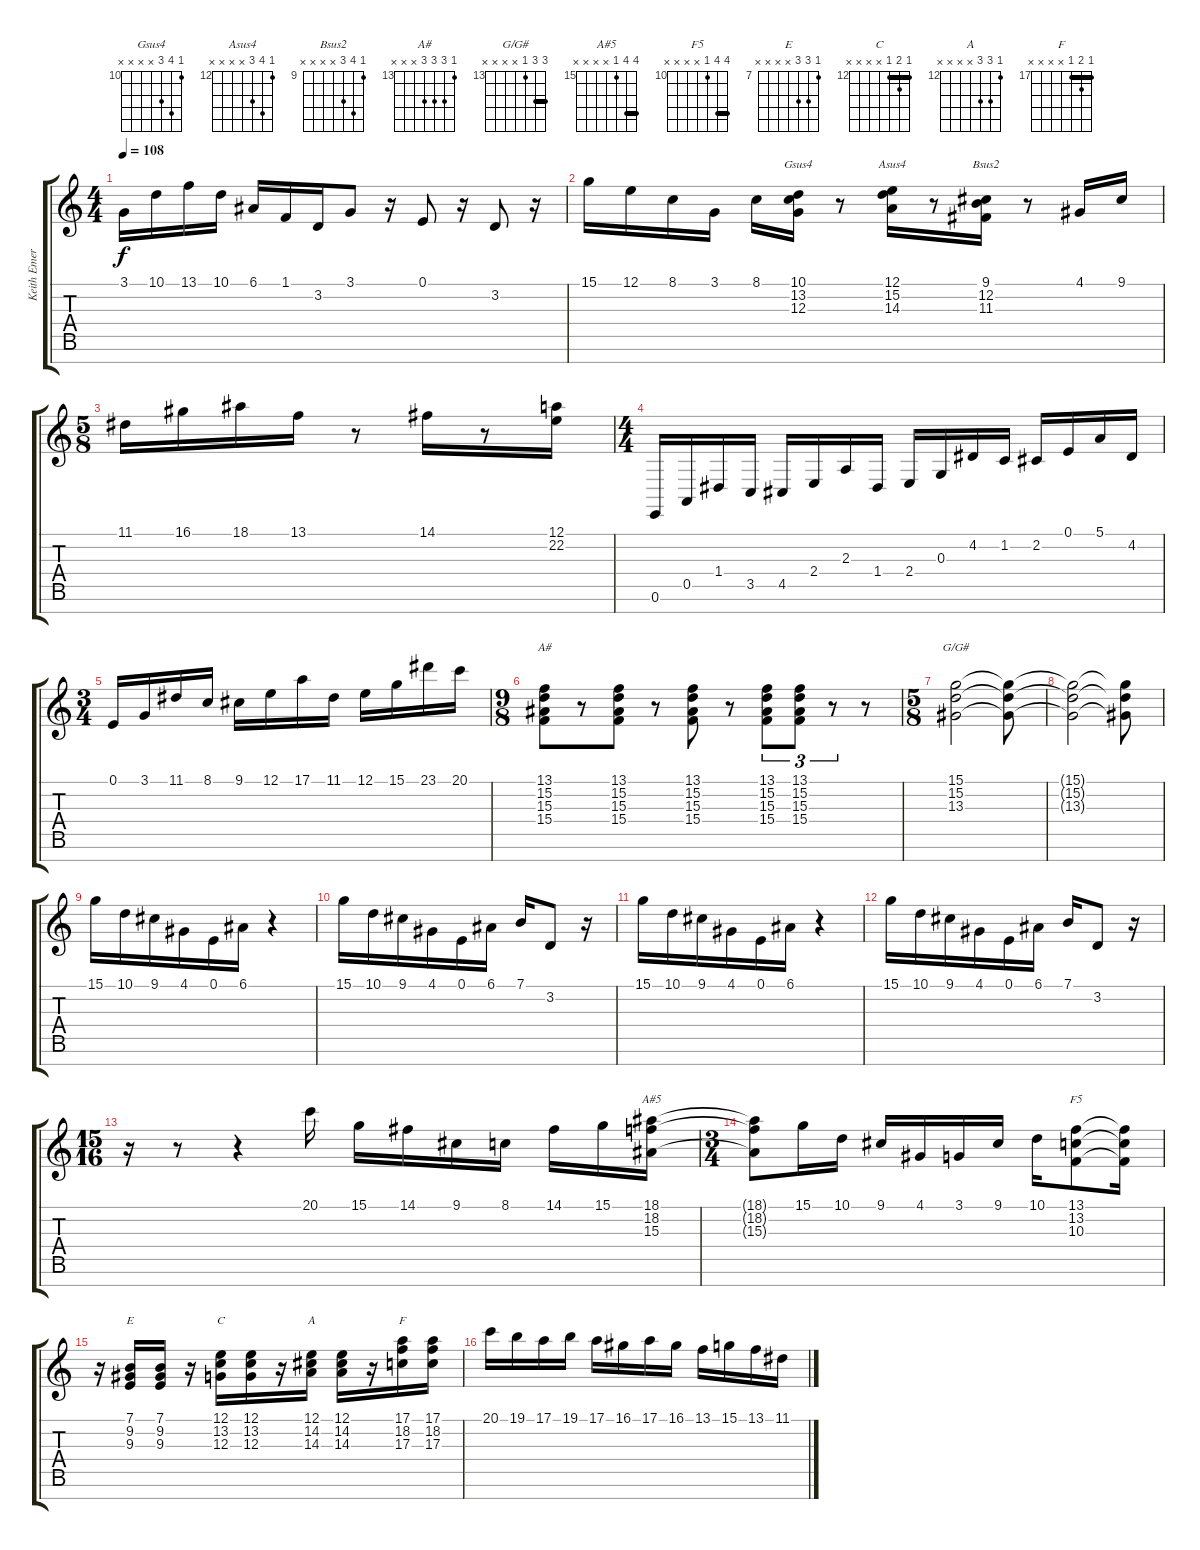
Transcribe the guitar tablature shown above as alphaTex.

\track ("Keith Emerson (RH)" "Keith Emer") {instrument drawbarorgan}
\staff {score tabs}
\tuning (E4 B3 G3 D3 A2 E2 B1) {hide}
\chord ("Gsus4" 10 13 12 x x x x) {firstfret 10}
\chord ("Asus4" 12 15 14 x x x x) {firstfret 12}
\chord ("Bsus2" 9 12 11 x x x x) {firstfret 9}
\chord ("A#" 13 15 15 15 x x x) {firstfret 13}
\chord ("G/G#" 15 15 13 x x x x) {firstfret 13 barre 15}
\chord ("A#5" 18 18 15 x x x x) {firstfret 15 barre 18}
\chord ("F5" 13 13 10 x x x x) {firstfret 10 barre 13}
\chord ("E" 7 9 9 x x x x) {firstfret 7}
\chord ("C" 12 13 12 x x x x) {firstfret 12 barre 12}
\chord ("A" 12 14 14 x x x x) {firstfret 12}
\chord ("F" 17 18 17 x x x x) {firstfret 17 barre 17}
\ts (4 4)
\tempo 108
\clef g2
\ks c
3.1.16{dy f} 10.1.16 13.1.16 10.1.16 6.1.16 1.1.16 3.2.16 3.1.8 r.16 0.1.8 r.16 3.2.8 r.16 |
15.1.16 12.1.16 8.1.16 3.1.16 8.1.16 (10.1 13.2 12.3).16{ch "Gsus4"} r.8 (12.1 15.2 14.3).16{ch "Asus4"} r.8 (9.1 12.2 11.3).16{ch "Bsus2"} r.8 4.1.16 9.1.16 |
\ts (5 8)
11.1.16 16.1.16 18.1.16 13.1.16 r.8 14.1.16 r.8 (12.1 22.2).16 |
\ts (4 4)
0.6.16 0.5.16 1.4.16 3.5.16 4.5.16 2.4.16 2.3.16 1.4.16 2.4.16 0.3.16 4.2.16 1.2.16 2.2.16 0.1.16 5.1.16 4.2.16 |
\ts (3 4)
0.1.16 3.1.16 11.1.16 8.1.16 9.1.16 12.1.16 17.1.16 11.1.16 12.1.16 15.1.16 23.1.16 20.1.16 |
\ts (9 8)
(13.1 15.2 15.3 15.4).8{ch "A#"} r.8 (13.1 15.2 15.3 15.4).8 r.8 (13.1 15.2 15.3 15.4).8 r.8 (13.1 15.2 15.3 15.4).8{tu (3 2)} (13.1 15.2 15.3 15.4).8{tu (3 2)} r.8{tu (3 2)} r.8 |
\ts (5 8)
(15.1 15.2 13.3).2{ch "G/G#"} (15.1{t} 15.2{t} 13.3{t}).8 |
(15.1{t} 15.2{t} 13.3{t}).2 (15.1{t} 15.2{t} 13.3{t}).8 |
15.1.16 10.1.16 9.1.16 4.1.16 0.1.16 6.1.16 r.4 |
15.1.16 10.1.16 9.1.16 4.1.16 0.1.16 6.1.16 7.1.16 3.2.8 r.16 |
15.1.16 10.1.16 9.1.16 4.1.16 0.1.16 6.1.16 r.4 |
15.1.16 10.1.16 9.1.16 4.1.16 0.1.16 6.1.16 7.1.16 3.2.8 r.16 |
\ts (15 16)
r.16 r.8 r.4 20.1.16 15.1.16 14.1.16 9.1.16 8.1.16 14.1.16 15.1.16 (18.1 18.2 15.3).16{ch "A#5"} |
\ts (3 4)
(18.1{t} 18.2{t} 15.3{t}).8 15.1.16 10.1.16 9.1.16 4.1.16 3.1.16 9.1.16 10.1.16 (13.1 13.2 10.3).8{ch "F5"} (13.1{t} 13.2{t} 10.3{t}).16 |
r.16 (7.1 9.2 9.3).16{ch "E"} (7.1 9.2 9.3).16 r.16 (12.1 13.2 12.3).16{ch "C"} (12.1 13.2 12.3).16 r.16 (12.1 14.2 14.3).16{ch "A"} (12.1 14.2 14.3).16 r.16 (17.1 18.2 17.3).16{ch "F"} (17.1 18.2 17.3).16 |
20.1.16 19.1.16 17.1.16 19.1.16 17.1.16 16.1.16 17.1.16 16.1.16 13.1.16 15.1.16 13.1.16 11.1.16
